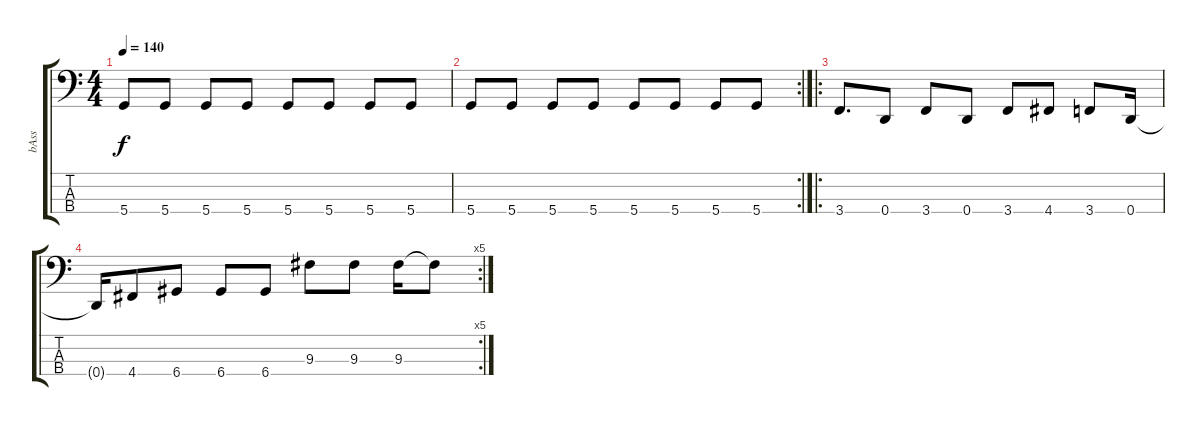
\track ("bAss" "bAss") {instrument electricbasspick}
\staff {score tabs}
\tuning (G2 D2 A1 D1) {hide}
\ts (4 4)
\tempo 140
\clef f4
\ks c
5.4.8{dy f} 5.4.8 5.4.8 5.4.8 5.4.8 5.4.8 5.4.8 5.4.8 |
\rc 2
5.4.8 5.4.8 5.4.8 5.4.8 5.4.8 5.4.8 5.4.8 5.4.8 |
\ro
3.4.8{d} 0.4.8 3.4.8 0.4.8 3.4.8 4.4.8 3.4.8 0.4.16 |
\rc 5
0.4{t}.16 4.4.8 6.4.8 6.4.8 6.4.8 9.3.8 9.3.8 9.3.16 9.3{t}.8
